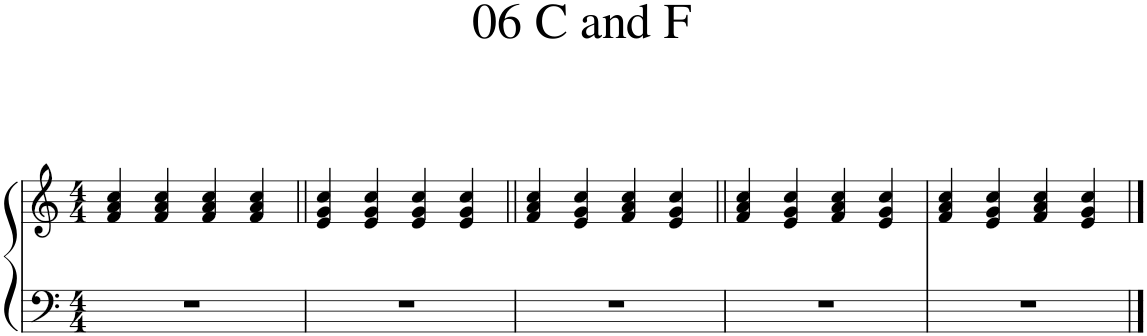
**kern	**kern
*part1	*part1
*staff2	*staff1
*I"Piano	*
*I'Pno.	*
*clefF4	*clefG2
*k[]	*k[]
*M4/4	*M4/4
=1	=1
1r	4f/ 4a/ 4cc/
.	4f/ 4a/ 4cc/
.	4f/ 4a/ 4cc/
.	4f/ 4a/ 4cc/
=2||	=2||
1r	4e/ 4g/ 4cc/
.	4e/ 4g/ 4cc/
.	4e/ 4g/ 4cc/
.	4e/ 4g/ 4cc/
=3||	=3||
1r	4f/ 4a/ 4cc/
.	4e/ 4g/ 4cc/
.	4f/ 4a/ 4cc/
.	4e/ 4g/ 4cc/
=4||	=4||
1r	4f/ 4a/ 4cc/
.	4e/ 4g/ 4cc/
.	4f/ 4a/ 4cc/
.	4e/ 4g/ 4cc/
=5	=5
1r	4f/ 4a/ 4cc/
.	4e/ 4g/ 4cc/
.	4f/ 4a/ 4cc/
.	4e/ 4g/ 4cc/
==	==
*-	*-
